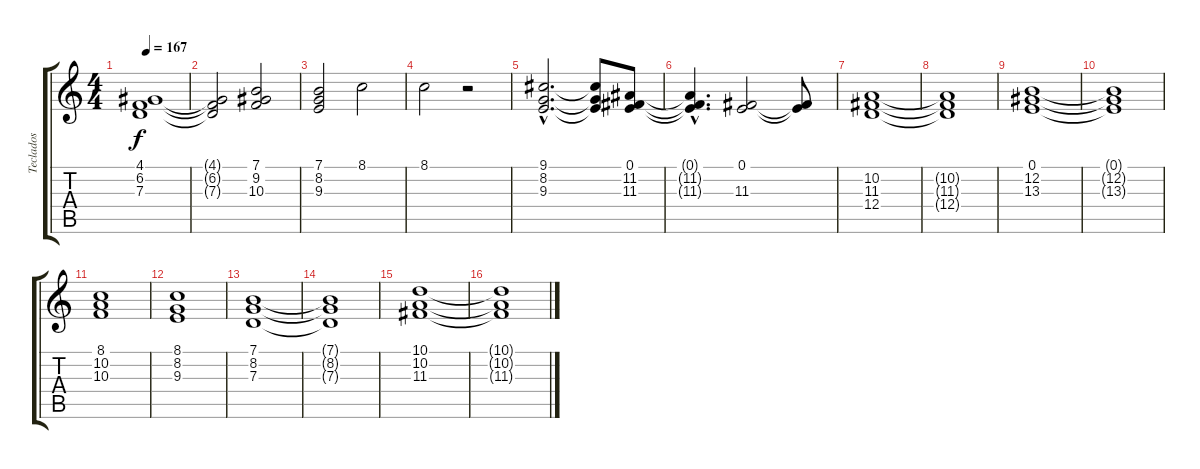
\track ("Teclados" "Teclados") {instrument stringensemble1}
\staff {score tabs}
\tuning (E4 B3 G3 D3 A2 E2) {hide}
\ts (4 4)
\tempo 167
\clef g2
\ks c
(4.1 6.2 7.3).1{dy f} |
(4.1{t} 6.2{t} 7.3{t}).2 (7.1 9.2 10.3).2 |
(7.1 8.2 9.3).2 8.1.2 |
8.1.2 r.2 |
(9.1{hac} 8.2{hac} 9.3{hac}).2{d} (9.1{t} 8.2{t} 9.3{t}).8 (0.1 11.2 11.3).8 |
(0.1{hac t} 11.2{hac t} 11.3{hac t}).4{d} (0.1 11.3).2 (0.1{t} 11.3{t}).8 |
(10.2 11.3 12.4).1 |
(10.2{t} 11.3{t} 12.4{t}).1 |
(0.1 12.2 13.3).1 |
(0.1{t} 12.2{t} 13.3{t}).1 |
(8.1 10.2 10.3).1 |
(8.1 8.2 9.3).1 |
(7.1 8.2 7.3).1 |
(7.1{t} 8.2{t} 7.3{t}).1 |
(10.1 10.2 11.3).1 |
(10.1{t} 10.2{t} 11.3{t}).1
